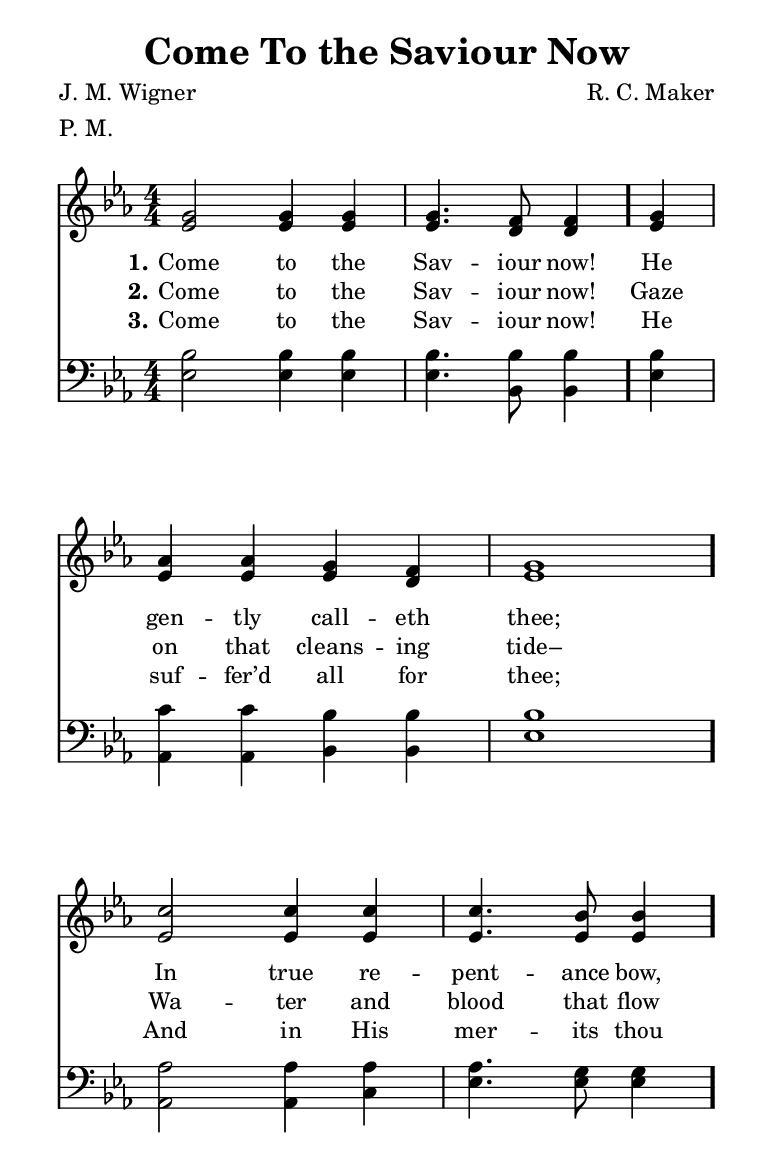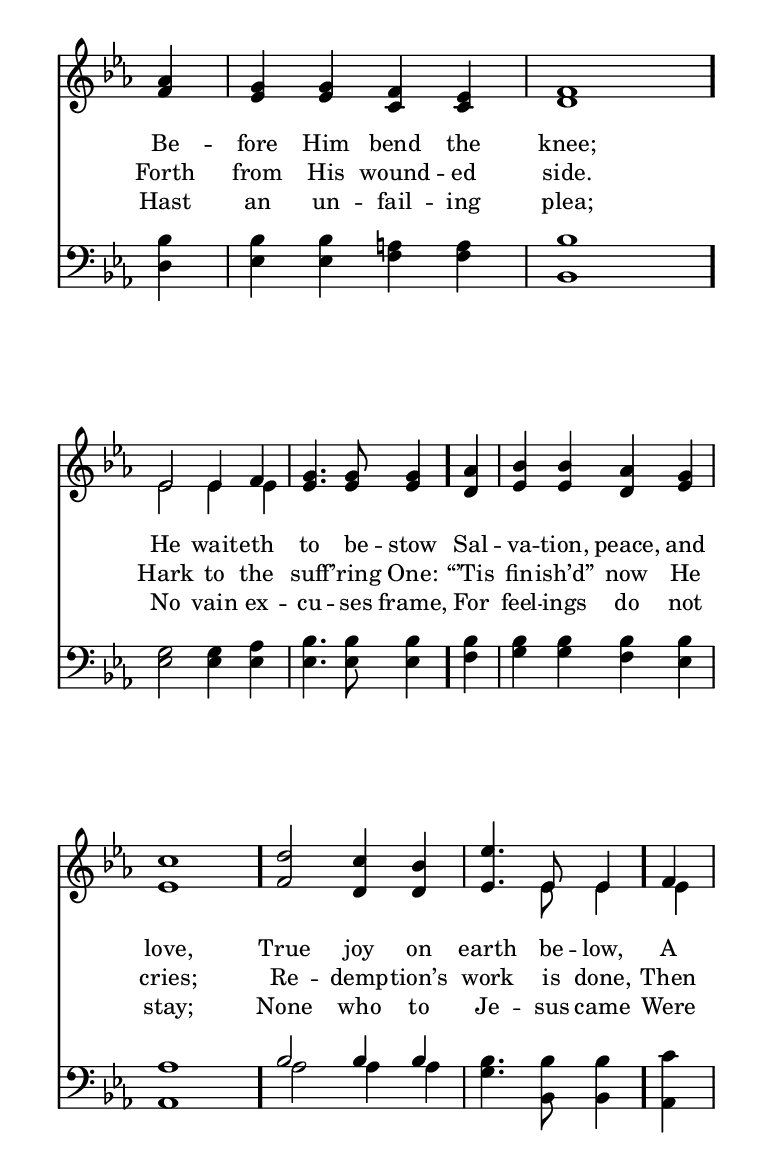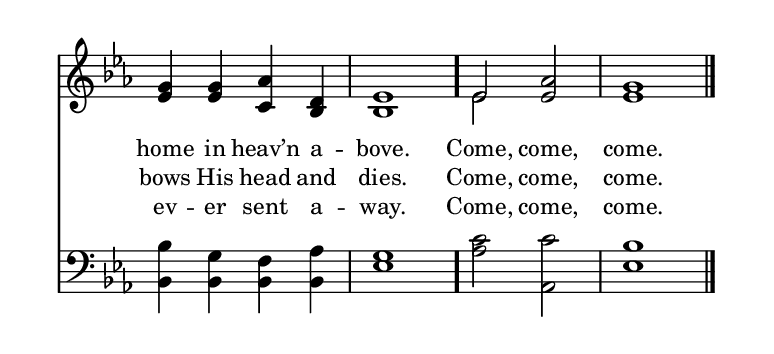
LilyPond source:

\include "common/global.ily"
\paper {
  \include "common/paper.ily"
}

\header{
  %gospel
  hymnnumber = "73"
  title = "Come To the Saviour Now"
  tunename = "Maker"
  meter = "P. M."
  poet = "J. M. Wigner"
  composer = "R. C. Maker"
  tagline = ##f
}

% for fermata in MIDI
ta = { \tempo 4=104 }
tb = { \tempo 4=52  }

patternAA = { c2 c4 c4 | c4. c8 c4 }
patternBA = { c4 | c4 c4 c4 c4 | c1 }
patternCA = { c4 | c4 c4 c4 c4 | c1 }
patternDA = { c2 c2 | c1 }

global = {
  \include "common/overrides.ily"
  \override Staff.TimeSignature.style = #'numbered
  \time 4/4
  \override Score.MetronomeMark.transparent = ##t % hide all fermata changes too
  \ta
  \key ees \major
  \autoBeamOff
}

notesSoprano = {
\global
\relative c'' {

  \changePitch \patternAA { g g g | g f f }
  \changePitch \patternBA { g | aes aes g f | g }
  \changePitch \patternAA { c c c | c bes bes }
  \changePitch \patternBA { aes | g g f ees | f }

  \changePitch \patternAA { ees ees f | g g g }
  \changePitch \patternCA { aes | bes bes aes g | c }
  \changePitch \patternAA { d c bes | ees ees, ees }
  \changePitch \patternCA { f | g g aes d, | ees }
  \changePitch \patternDA { ees aes | g }

  \bar "|."

}
}

notesAlto = {
\global
\relative e' {

  \changePitch \patternAA { ees ees ees | ees d d }
  \changePitch \patternBA { ees | ees ees ees d | ees }
  \changePitch \patternAA { ees ees ees | ees ees ees }
  \changePitch \patternBA { f | ees ees c c | d }

  \changePitch \patternAA { ees ees ees | ees ees ees }
  \changePitch \patternCA { d | ees ees d ees | ees }
  \changePitch \patternAA { f d d | ees ees ees }
  \changePitch \patternCA { ees | ees ees c bes | bes }
  \changePitch \patternDA { ees ees | ees }

}
}

notesTenor = {
\global
\relative a {

  \changePitch \patternAA { bes bes bes | bes bes bes }
  \changePitch \patternBA { bes | c c bes bes | bes }
  \changePitch \patternAA { aes aes aes | aes g g }
  \changePitch \patternBA { bes | bes bes a a | bes }

  \changePitch \patternAA { g g aes | bes bes bes }
  \changePitch \patternCA { bes | bes bes bes bes | aes }
  \changePitch \patternAA { bes bes bes | bes bes bes }
  \changePitch \patternCA { c | bes g f aes | g }
  \changePitch \patternDA { c c | bes }

}
}

notesBass = {
\global
\relative f {

  \changePitch \patternAA { ees ees ees | ees bes bes }
  \changePitch \patternBA { ees | aes, aes bes bes | ees }
  \changePitch \patternAA { aes, aes c | ees ees ees }
  \changePitch \patternBA { d | ees ees f f | bes, }

  \changePitch \patternAA { ees ees ees | ees ees ees }
  \changePitch \patternCA { f | g g f ees | aes, }
  \changePitch \patternAA { aes' aes aes | g bes, bes }
  \changePitch \patternCA { aes | bes bes bes bes | ees }
  \changePitch \patternDA { aes aes, | ees' }

}
}

wordsA = \lyricmode {
\set stanza = "1."

Come to the Sav -- iour now! \bar "."
He gen -- tly call -- eth thee; \bar "." \break
In true re -- pent -- ance bow, \bar "."
Be -- fore Him bend the knee; \bar "." \break
He wait -- eth to be -- stow \bar "."
Sal -- va -- tion, peace, and love, \bar "."
True joy on earth be -- low, \bar "."
A home in heav’n a -- bove. \bar "."
Come, come, come. \bar "."

}

wordsB = \lyricmode {
\set stanza = "2."

Come to the Sav -- iour now!
Gaze on that cleans -- ing tide–
Wa -- ter and blood that flow
Forth from His wound -- ed side.
Hark to the suff -- ’ring One:
“’Tis fin -- ish’d” now He cries;
Re -- demp -- tion’s work is done,
Then bows His head and dies.
Come, come, come.

}

wordsC = \lyricmode {
\set stanza = "3."

Come to the Sav -- iour now!
He suf -- fer’d all for thee;
And in His mer -- its thou
Hast an un -- fail -- ing plea;
No vain ex -- cu -- ses frame,
For feel -- ings do not stay;
None who to Je -- sus came
Were ev -- er sent a -- way.
Come, come, come.

}

\score {
  \context ChoirStaff <<
    \context Staff = upper <<
      \set Staff.autoBeaming = ##f
      \set ChoirStaff.systemStartDelimiter = #'SystemStartBar
      \set ChoirStaff.printPartCombineTexts = ##f
      \partcombine #'(2 . 9) \notesSoprano \notesAlto
      \context NullVoice = sopranos { \voiceOne << \notesSoprano >> }
      \context NullVoice = altos { \voiceTwo << \notesAlto >> }
      \context Lyrics = one   \lyricsto sopranos \wordsA
      \context Lyrics = two   \lyricsto sopranos \wordsB
      \context Lyrics = three \lyricsto sopranos \wordsC
    >>
    \context Staff = men <<
      \set Staff.autoBeaming = ##f
      \clef bass
      \set ChoirStaff.printPartCombineTexts = ##f
      \partcombine #'(2 . 9) \notesTenor \notesBass
      \context NullVoice = tenors { \voiceOne << \notesTenor >> }
      \context NullVoice = basses { \voiceTwo << \notesBass >> }
    >>
  >>
  \layout {
    \include "common/layout.ily"
  }
  \midi{
    \include "common/midi.ily"
  }
}

\version "2.19.49"  % necessary for upgrading to future LilyPond versions.

% vi:set et ts=2 sw=2 ai nocindent syntax=lilypond:
